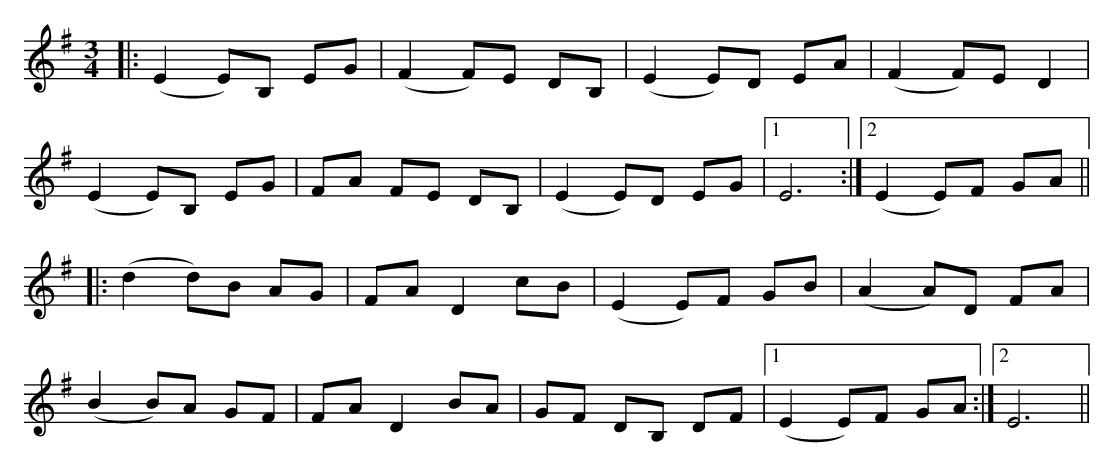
X:1
M:3/4
K:Emin
|:(E2 E)B, EG|(F2 F)E DB,|(E2 E)D EA|(F2 F)E D2|
(E2 E)B, EG|FA FE DB,|(E2 E)D EG|1 E6:|2 (E2 E)F GA||
|:(d2 d)B AG|FA D2 cB|(E2 E)F GB|(A2 A)D FA|
(B2 B)A GF|FA D2 BA|GF DB, DF|1 (E2 E)F GA:|2 E6||
